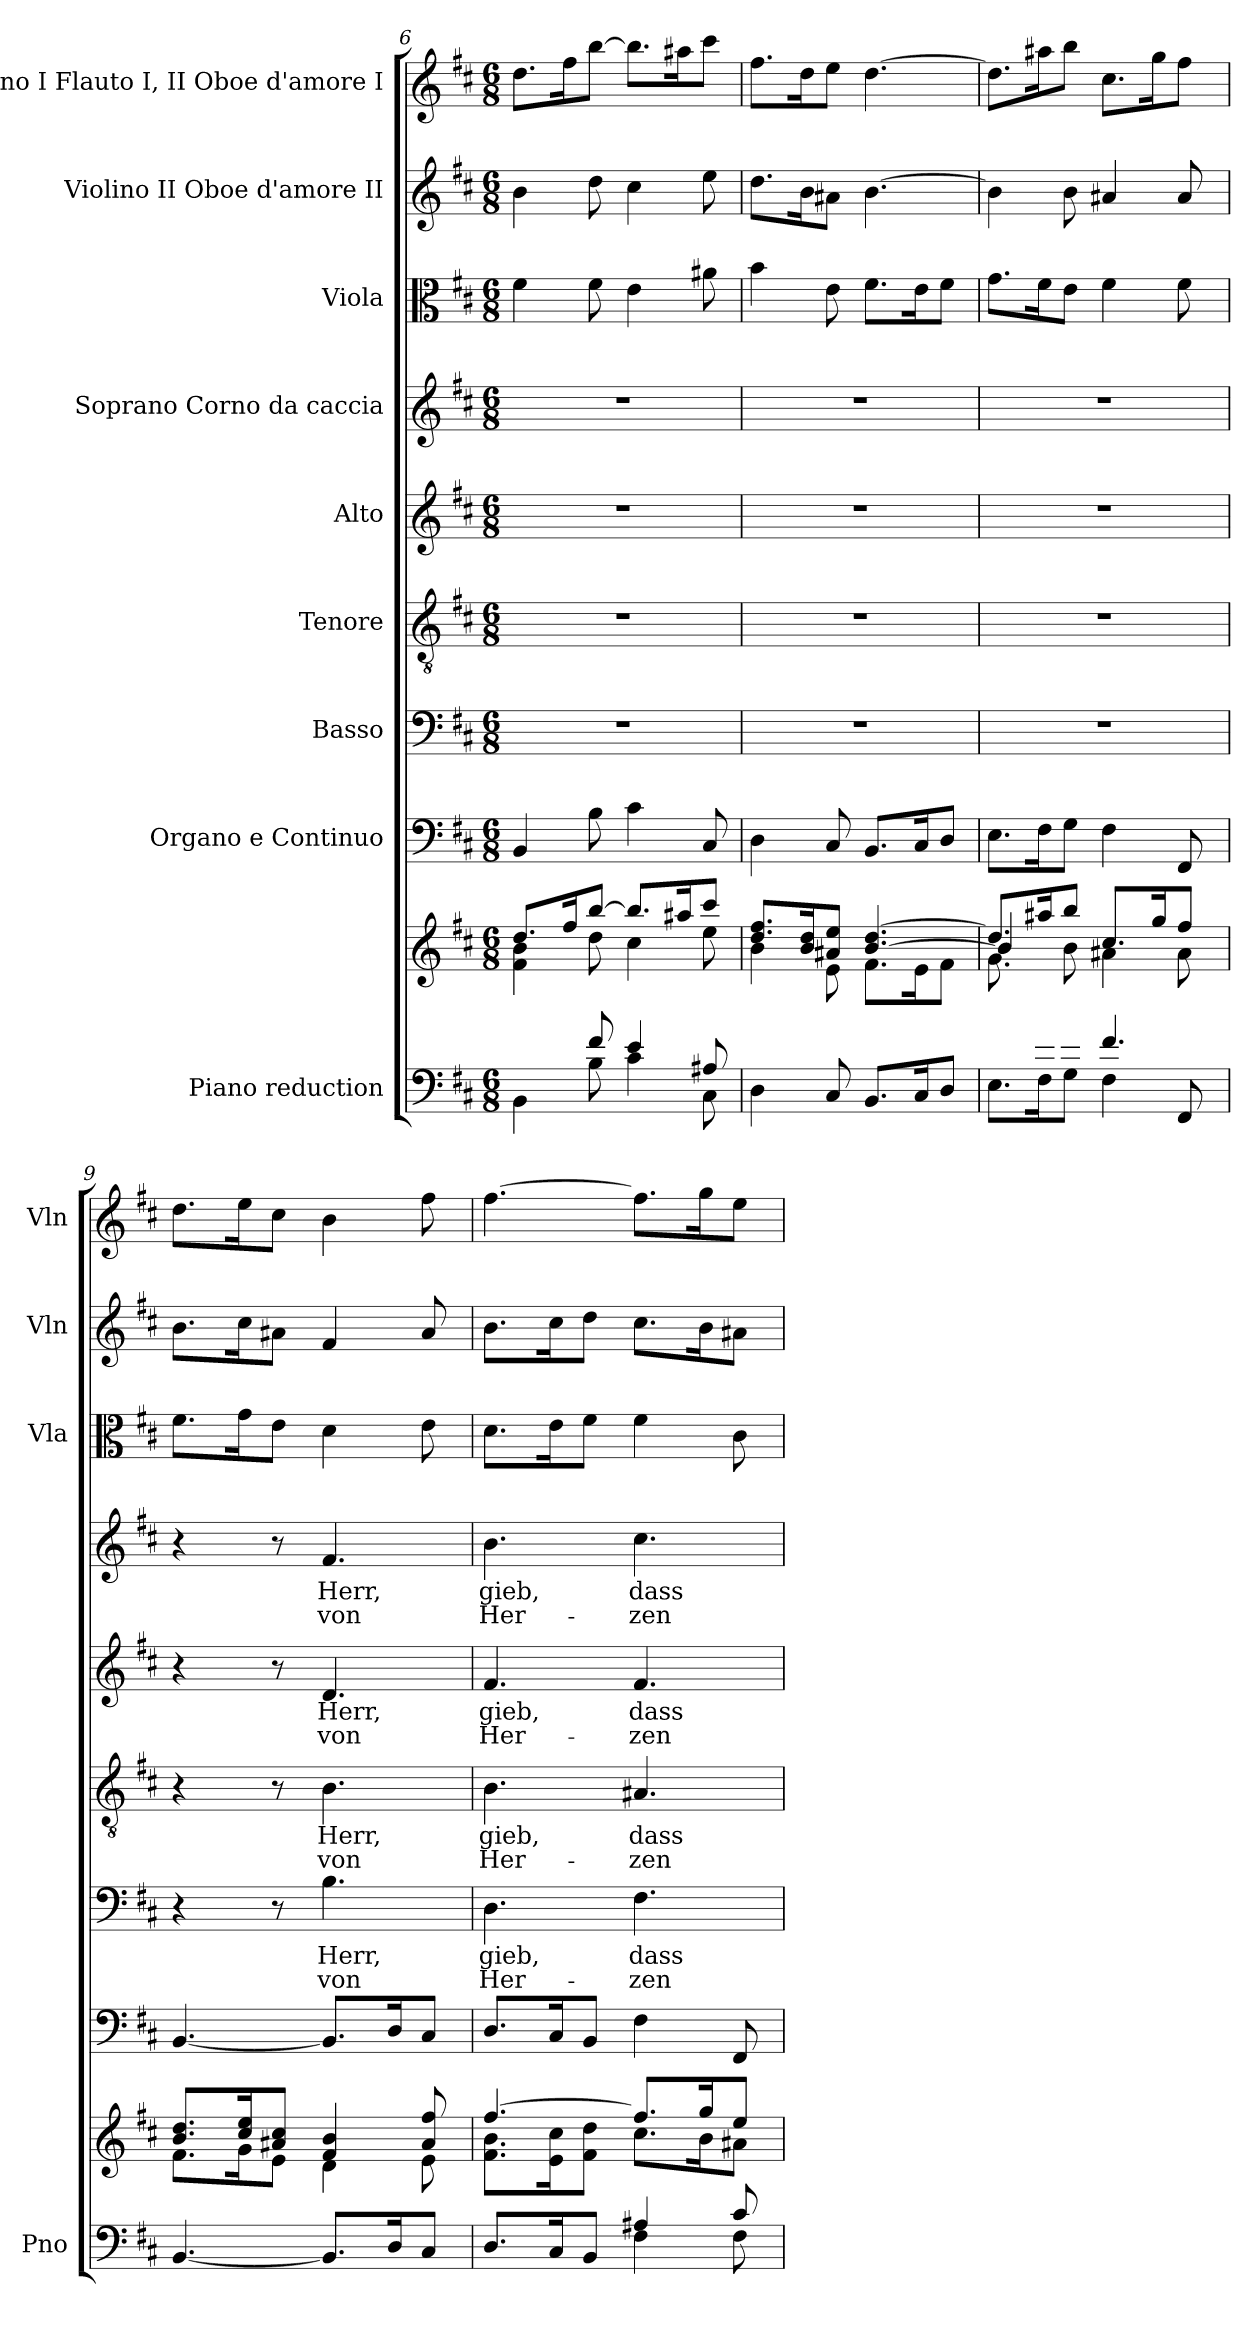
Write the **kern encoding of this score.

**kern	**kern	**kern	**kern	**text	**text	**kern	**text	**text	**kern	**text	**text	**kern	**text	**text	**kern	**kern	**kern
*part9	*part9	*part8	*part7	*part7	*part7	*part6	*part6	*part6	*part5	*part5	*part5	*part4	*part4	*part4	*part3	*part2	*part1
*staff10	*staff9	*staff8	*staff7	*staff7	*staff7	*staff6	*staff6	*staff6	*staff5	*staff5	*staff5	*staff4	*staff4	*staff4	*staff3	*staff2	*staff1
*I"Piano reduction	*	*I"Organo e Continuo	*I"Basso	*	*	*I"Tenore	*	*	*I"Alto	*	*	*I"Soprano Corno da caccia	*	*	*I"Viola	*I"Violino II Oboe d'amore II	*I"Violino I Flauto I, II Oboe d'amore I
*I'Pno	*	*	*	*	*	*	*	*	*	*	*	*	*	*	*I'Vla	*I'Vln	*I'Vln
*clefF4	*clefG2	*clefF4	*clefF4	*	*	*clefGv2	*	*	*clefG2	*	*	*clefG2	*	*	*clefC3	*clefG2	*clefG2
*k[f#c#]	*k[f#c#]	*k[f#c#]	*k[f#c#]	*	*	*k[f#c#]	*	*	*k[f#c#]	*	*	*k[f#c#]	*	*	*k[f#c#]	*k[f#c#]	*k[f#c#]
*M6/8	*M6/8	*M6/8	*M6/8	*	*	*M6/8	*	*	*M6/8	*	*	*M6/8	*	*	*M6/8	*M6/8	*M6/8
=6	=6	=6	=6	=6	=6	=6	=6	=6	=6	=6	=6	=6	=6	=6	=6	=6	=6
*^	*^	*	*	*	*	*	*	*	*	*	*	*	*	*	*	*	*
4ryy	4BB\	8.dd/L	4f#\ 4b\	4BB/	2.r	.	.	2.r	.	.	2.r	.	.	2.r	.	.	4f#\	4b\	8.dd\L
.	.	16ff#/K	.	.	.	.	.	.	.	.	.	.	.	.	.	.	.	.	16ff#\K
8f#/	8B\	[>8bb/J	8dd\	8B\	.	.	.	.	.	.	.	.	.	.	.	.	8f#\	8dd\	[>8bb\J
4e/	4c#\	8.bb/L]	4cc#\	4c#\	.	.	.	.	.	.	.	.	.	.	.	.	4e\	4cc#\	8.bb\L]
.	.	16aa#X/K	.	.	.	.	.	.	.	.	.	.	.	.	.	.	.	.	16aa#X\K
8A#X/	8C#\	8ccc#/J	8ee\	8C#/	.	.	.	.	.	.	.	.	.	.	.	.	8a#X\	8ee\	8ccc#\J
*v	*v	*	*	*	*	*	*	*	*	*	*	*	*	*	*	*	*	*	*
=7	=7	=7	=7	=7	=7	=7	=7	=7	=7	=7	=7	=7	=7	=7	=7	=7	=7	=7
4D\	8.dd/ 8.ff#/L	4b\	4D\	2.r	.	.	2.r	.	.	2.r	.	.	2.r	.	.	4b\	8.dd\L	8.ff#\L
.	16b/ 16dd/K	.	.	.	.	.	.	.	.	.	.	.	.	.	.	.	16b\K	16dd\K
8C#/	8a#X/ 8ee/J	8e\	8C#/	.	.	.	.	.	.	.	.	.	.	.	.	8e\	8a#X\J	8ee\J
8.BB/L	[4.b/ [4.dd/	8.f#\L	8.BB/L	.	.	.	.	.	.	.	.	.	.	.	.	8.f#\L	[>4.b\	[4.dd\
16C#/K	.	16e\K	16C#/K	.	.	.	.	.	.	.	.	.	.	.	.	16e\K	.	.
8D/J	.	8f#\J	8D/J	.	.	.	.	.	.	.	.	.	.	.	.	8f#\J	.	.
!!LO:PB:g=z
=8	=8	=8	=8	=8	=8	=8	=8	=8	=8	=8	=8	=8	=8	=8	=8	=8	=8	=8
*^	*	*^	*	*	*	*	*	*	*	*	*	*	*	*	*	*	*	*
8.ryy	8.E\L	8.dd/L]	4b/]	8.g\L	8.E\L	2.r	.	.	2.r	.	.	2.r	.	.	2.r	.	.	8.g\L	4b\]	8.dd\L]
16f#/K	16F#\K	16aa#X/K	.	2ryy	16F#\K	.	.	.	.	.	.	.	.	.	.	.	.	16f#\K	.	16aa#X\K
8e/J	8G\J	8bb/J	8b\	.	8G\J	.	.	.	.	.	.	.	.	.	.	.	.	8e\J	8b\	8bb\J
4.f#/	4F#\	8.cc#/L	4a#X\	.	4F#\	.	.	.	.	.	.	.	.	.	.	.	.	4f#\	4a#X/	8.cc#\L
.	.	16gg/K	.	.	.	.	.	.	.	.	.	.	.	.	.	.	.	.	.	16gg\K
.	8FF#/	8ff#/J	8a#\	.	8FF#/	.	.	.	.	.	.	.	.	.	.	.	.	8f#\	8a#/	8ff#\J
.	.	.	.	16ryy	.	.	.	.	.	.	.	.	.	.	.	.	.	.	.	.
*v	*v	*	*	*	*	*	*	*	*	*	*	*	*	*	*	*	*	*	*	*
*	*	*v	*v	*	*	*	*	*	*	*	*	*	*	*	*	*	*	*	*
=9	=9	=9	=9	=9	=9	=9	=9	=9	=9	=9	=9	=9	=9	=9	=9	=9	=9	=9
[4.BB/	8.b/ 8.dd/L	8.f#\L	[<4.BB/	4r	.	.	4r	.	.	4r	.	.	4r	.	.	8.f#\L	8.b\L	8.dd\L
.	16cc#/ 16ee/K	16g\K	.	.	.	.	.	.	.	.	.	.	.	.	.	16g\K	16cc#\K	16ee\K
.	8a#X/ 8cc#/J	8e\J	.	8r	.	.	8r	.	.	8r	.	.	8r	.	.	8e\J	8a#X\J	8cc#\J
!	!	!	!	!	!LO:LY:b	!LO:LY:b	!	!LO:LY:b	!LO:LY:b	!	!LO:LY:b	!LO:LY:b	!	!LO:LY:b	!LO:LY:b	!	!	!
8.BB/L]	4f#/ 4b/	4d\	8.BB/L]	4.B\	Herr,	von	4.B\	Herr,	von	4.d/	Herr,	von	4.f#/	Herr,	von	4d\	4f#/	4b\
16D/K	.	.	16D/K	.	.	.	.	.	.	.	.	.	.	.	.	.	.	.
8C#/J	8a#/ 8ff#/	8e\	8C#/J	.	.	.	.	.	.	.	.	.	.	.	.	8e\	8a#/	8ff#\
=10	=10	=10	=10	=10	=10	=10	=10	=10	=10	=10	=10	=10	=10	=10	=10	=10	=10	=10
*^	*	*	*	*	*	*	*	*	*	*	*	*	*	*	*	*	*	*
!	!	!	!	!	!	!LO:LY:b	!LO:LY:b	!	!LO:LY:b	!LO:LY:b	!	!LO:LY:b	!LO:LY:b	!	!LO:LY:b	!LO:LY:b	!	!	!
8.D/L	4.ryy	[>4.ff#/	8.f#\ 8.b\L	8.D/L	4.D\	gieb,	Her-	4.B\	gieb,	Her-	4.f#/	gieb,	Her-	4.b\	gieb,	Her-	8.d\L	8.b\L	[>4.ff#\
16C#/K	.	.	16e\ 16cc#\K	16C#/K	.	.	.	.	.	.	.	.	.	.	.	.	16e\K	16cc#\K	.
8BB/J	.	.	8f#\ 8dd\J	8BB/J	.	.	.	.	.	.	.	.	.	.	.	.	8f#\J	8dd\J	.
!	!	!	!	!	!	!LO:LY:b	!LO:LY:b	!	!LO:LY:b	!LO:LY:b	!	!LO:LY:b	!LO:LY:b	!	!LO:LY:b	!LO:LY:b	!	!	!
4A#X/	4F#\	8.ff#/L]	8.cc#\L	4F#\	4.F#\	dass	-zen-	4.A#X/	dass	-zen-	4.f#/	dass	-zen-	4.cc#\	dass	-zen-	4f#\	8.cc#\L	8.ff#\L]
.	.	16gg/K	16b\K	.	.	.	.	.	.	.	.	.	.	.	.	.	.	16b\K	16gg\K
8c#/	8F#\	8ee/J	8a#X\J	8FF#/	.	.	.	.	.	.	.	.	.	.	.	.	8c#\	8a#X\J	8ee\J
*v	*v	*	*	*	*	*	*	*	*	*	*	*	*	*	*	*	*	*	*
*	*v	*v	*	*	*	*	*	*	*	*	*	*	*	*	*	*	*	*
=	=	=	=	=	=	=	=	=	=	=	=	=	=	=	=	=	=
*-	*-	*-	*-	*-	*-	*-	*-	*-	*-	*-	*-	*-	*-	*-	*-	*-	*-
